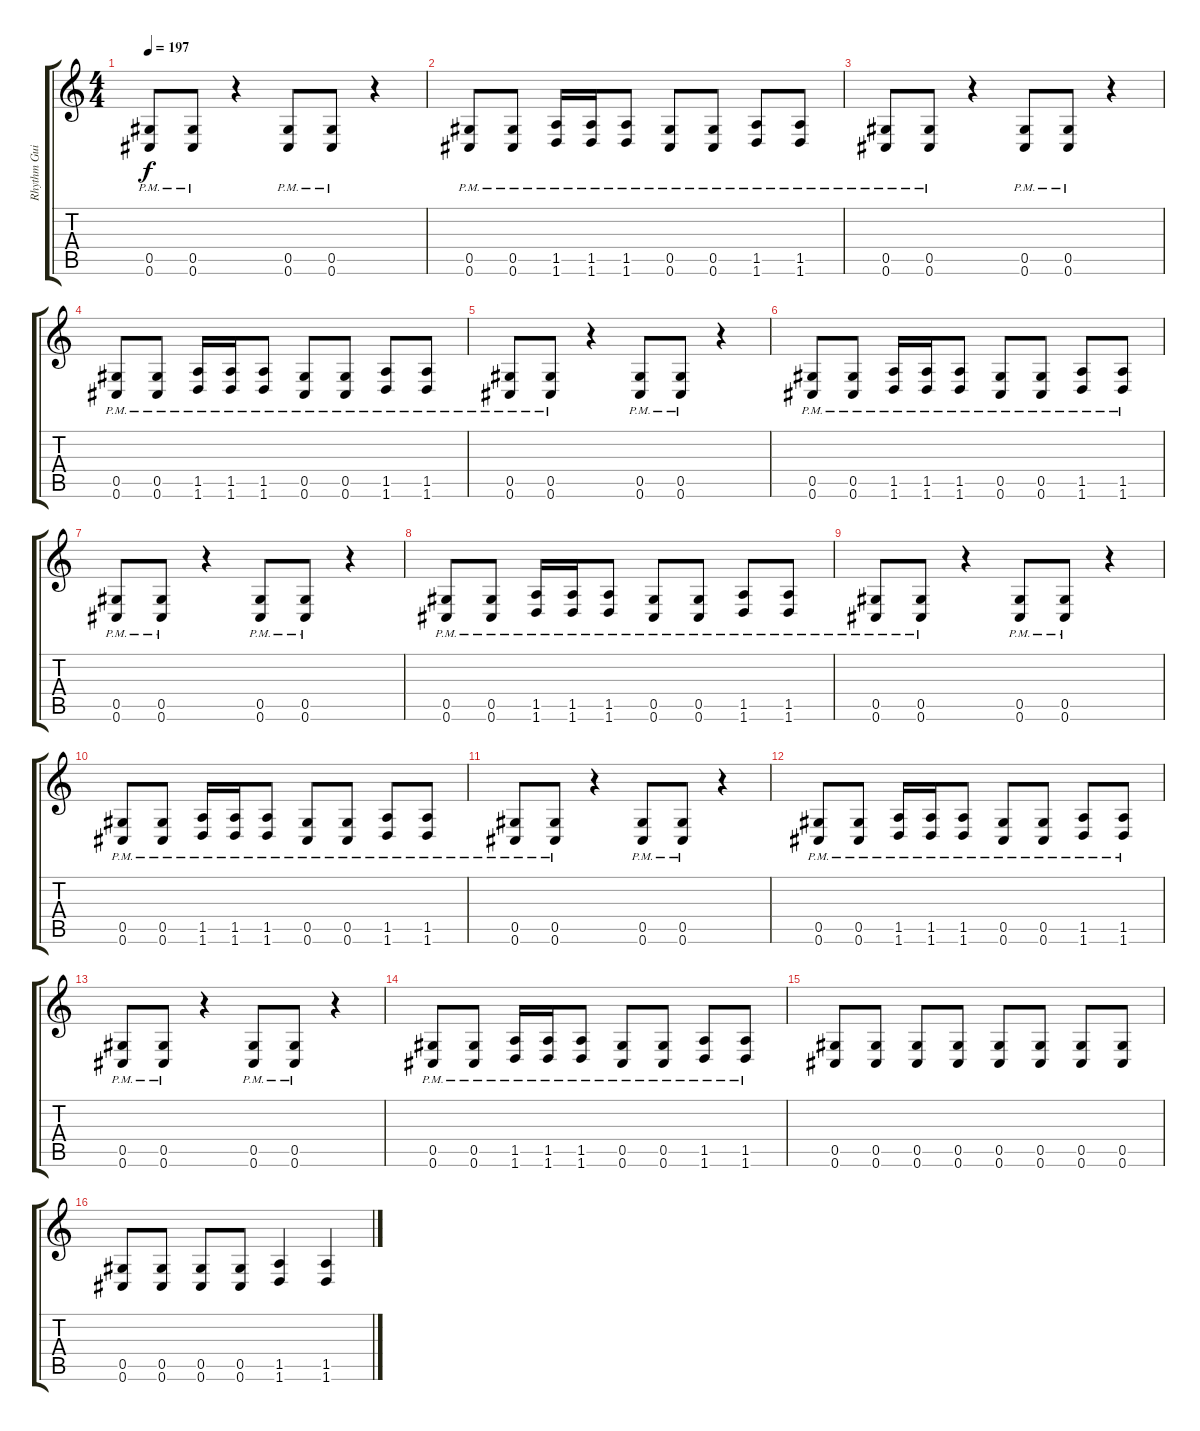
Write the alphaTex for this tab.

\track ("Rhythm Guitar" "Rhythm Gui") {instrument overdrivenguitar}
\staff {score tabs}
\tuning (Eb4 Bb3 Gb3 Db3 Ab2 Db2) {hide}
\ts (4 4)
\tempo 197
\clef g2
\ks c
(0.5{pm} 0.6{pm}).8{dy f} (0.5{pm} 0.6{pm}).8 r.4 (0.5{pm} 0.6{pm}).8 (0.5{pm} 0.6{pm}).8 r.4 |
(0.5{pm} 0.6{pm}).8 (0.5{pm} 0.6{pm}).8 (1.5{pm} 1.6{pm}).16 (1.5{pm} 1.6{pm}).16 (1.5{pm} 1.6{pm}).8 (0.5{pm} 0.6{pm}).8 (0.5{pm} 0.6{pm}).8 (1.5{pm} 1.6{pm}).8 (1.5{pm} 1.6{pm}).8 |
(0.5{pm} 0.6{pm}).8 (0.5{pm} 0.6{pm}).8 r.4 (0.5{pm} 0.6{pm}).8 (0.5{pm} 0.6{pm}).8 r.4 |
(0.5{pm} 0.6{pm}).8 (0.5{pm} 0.6{pm}).8 (1.5{pm} 1.6{pm}).16 (1.5{pm} 1.6{pm}).16 (1.5{pm} 1.6{pm}).8 (0.5{pm} 0.6{pm}).8 (0.5{pm} 0.6{pm}).8 (1.5{pm} 1.6{pm}).8 (1.5{pm} 1.6{pm}).8 |
(0.5{pm} 0.6{pm}).8 (0.5{pm} 0.6{pm}).8 r.4 (0.5{pm} 0.6{pm}).8 (0.5{pm} 0.6{pm}).8 r.4 |
(0.5{pm} 0.6{pm}).8 (0.5{pm} 0.6{pm}).8 (1.5{pm} 1.6{pm}).16 (1.5{pm} 1.6{pm}).16 (1.5{pm} 1.6{pm}).8 (0.5{pm} 0.6{pm}).8 (0.5{pm} 0.6{pm}).8 (1.5{pm} 1.6{pm}).8 (1.5{pm} 1.6{pm}).8 |
(0.5{pm} 0.6{pm}).8 (0.5{pm} 0.6{pm}).8 r.4 (0.5{pm} 0.6{pm}).8 (0.5{pm} 0.6{pm}).8 r.4 |
(0.5{pm} 0.6{pm}).8 (0.5{pm} 0.6{pm}).8 (1.5{pm} 1.6{pm}).16 (1.5{pm} 1.6{pm}).16 (1.5{pm} 1.6{pm}).8 (0.5{pm} 0.6{pm}).8 (0.5{pm} 0.6{pm}).8 (1.5{pm} 1.6{pm}).8 (1.5{pm} 1.6{pm}).8 |
(0.5{pm} 0.6{pm}).8 (0.5{pm} 0.6{pm}).8 r.4 (0.5{pm} 0.6{pm}).8 (0.5{pm} 0.6{pm}).8 r.4 |
(0.5{pm} 0.6{pm}).8 (0.5{pm} 0.6{pm}).8 (1.5{pm} 1.6{pm}).16 (1.5{pm} 1.6{pm}).16 (1.5{pm} 1.6{pm}).8 (0.5{pm} 0.6{pm}).8 (0.5{pm} 0.6{pm}).8 (1.5{pm} 1.6{pm}).8 (1.5{pm} 1.6{pm}).8 |
(0.5{pm} 0.6{pm}).8 (0.5{pm} 0.6{pm}).8 r.4 (0.5{pm} 0.6{pm}).8 (0.5{pm} 0.6{pm}).8 r.4 |
(0.5{pm} 0.6{pm}).8 (0.5{pm} 0.6{pm}).8 (1.5{pm} 1.6{pm}).16 (1.5{pm} 1.6{pm}).16 (1.5{pm} 1.6{pm}).8 (0.5{pm} 0.6{pm}).8 (0.5{pm} 0.6{pm}).8 (1.5{pm} 1.6{pm}).8 (1.5{pm} 1.6{pm}).8 |
(0.5{pm} 0.6{pm}).8 (0.5{pm} 0.6{pm}).8 r.4 (0.5{pm} 0.6{pm}).8 (0.5{pm} 0.6{pm}).8 r.4 |
(0.5{pm} 0.6{pm}).8 (0.5{pm} 0.6{pm}).8 (1.5{pm} 1.6{pm}).16 (1.5{pm} 1.6{pm}).16 (1.5{pm} 1.6{pm}).8 (0.5{pm} 0.6{pm}).8 (0.5{pm} 0.6{pm}).8 (1.5{pm} 1.6{pm}).8 (1.5{pm} 1.6{pm}).8 |
(0.5 0.6).8 (0.5 0.6).8 (0.5 0.6).8 (0.5 0.6).8 (0.5 0.6).8 (0.5 0.6).8 (0.5 0.6).8 (0.5 0.6).8 |
(0.5 0.6).8 (0.5 0.6).8 (0.5 0.6).8 (0.5 0.6).8 (1.5 1.6).4 (1.5 1.6).4
